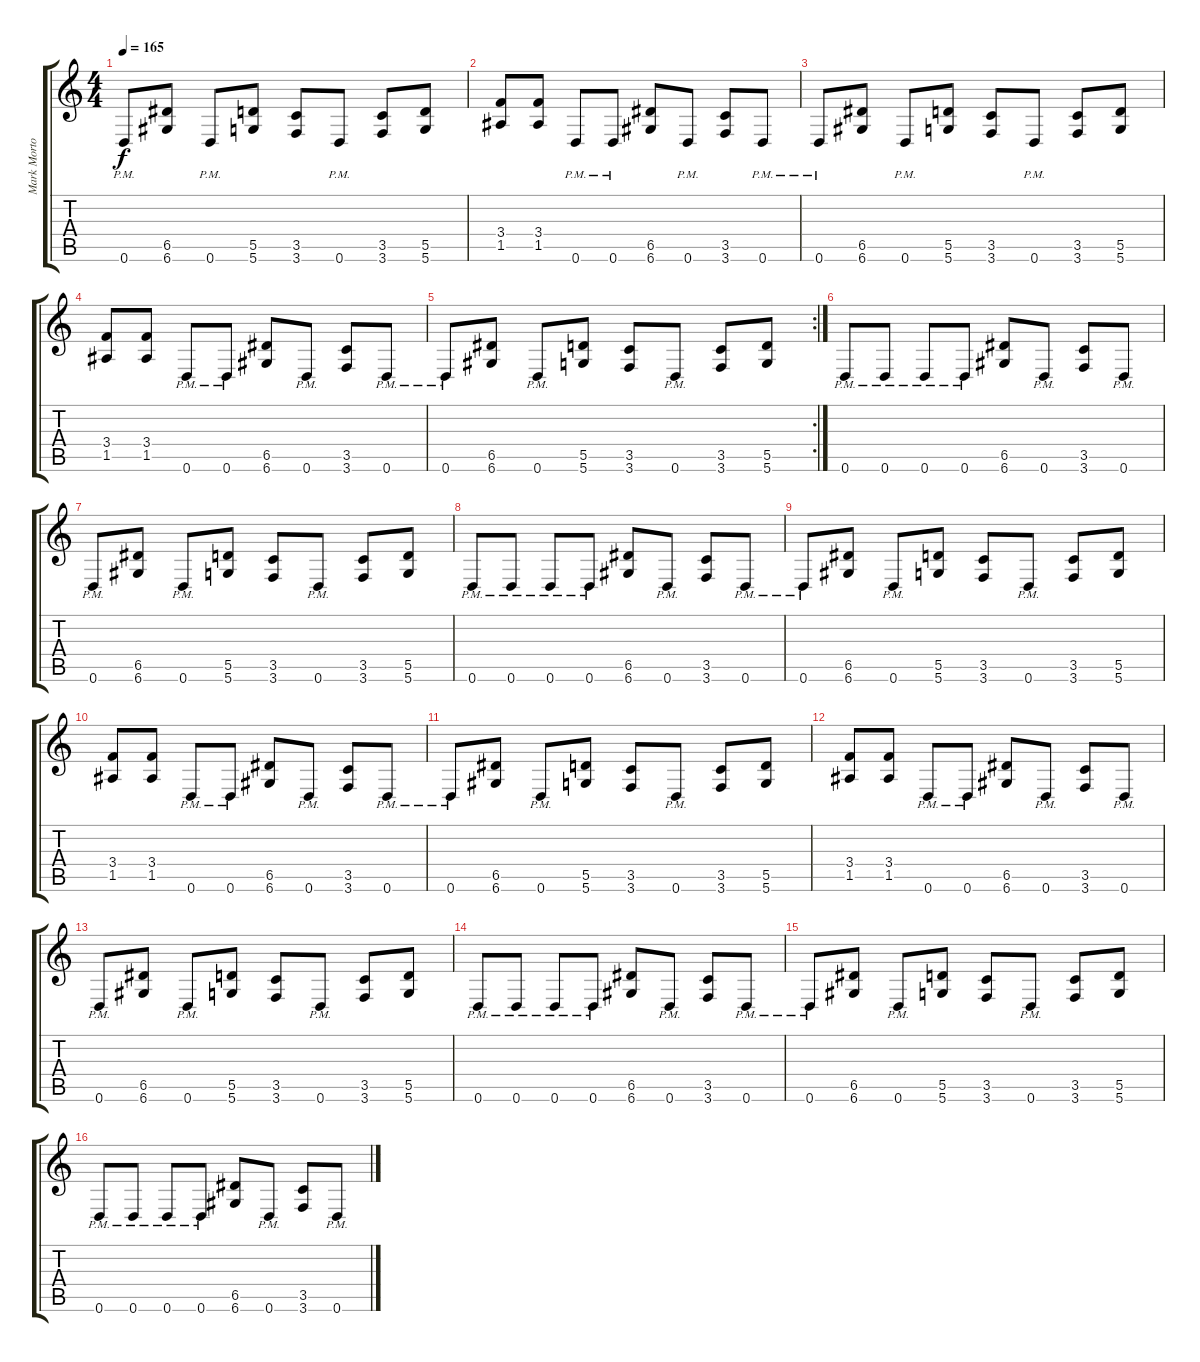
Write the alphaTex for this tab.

\track ("Mark Morton" "Mark Morto") {instrument distortionguitar}
\staff {score tabs}
\tuning (E4 B3 G3 D3 A2 D2) {hide}
\ts (4 4)
\tempo 165
\clef g2
\ks c
0.6{pm}.8{dy f} (6.5 6.6).8 0.6{pm}.8 (5.5 5.6).8 (3.5 3.6).8 0.6{pm}.8 (3.5 3.6).8 (5.5 5.6).8 |
(3.4 1.5).8 (3.4 1.5).8 0.6{pm}.8 0.6{pm}.8 (6.5 6.6).8 0.6{pm}.8 (3.5 3.6).8 0.6{pm}.8 |
0.6{pm}.8 (6.5 6.6).8 0.6{pm}.8 (5.5 5.6).8 (3.5 3.6).8 0.6{pm}.8 (3.5 3.6).8 (5.5 5.6).8 |
(3.4 1.5).8 (3.4 1.5).8 0.6{pm}.8 0.6{pm}.8 (6.5 6.6).8 0.6{pm}.8 (3.5 3.6).8 0.6{pm}.8 |
\rc 2
0.6{pm}.8 (6.5 6.6).8 0.6{pm}.8 (5.5 5.6).8 (3.5 3.6).8 0.6{pm}.8 (3.5 3.6).8 (5.5 5.6).8 |
0.6{pm}.8 0.6{pm}.8 0.6{pm}.8 0.6{pm}.8 (6.5 6.6).8 0.6{pm}.8 (3.5 3.6).8 0.6{pm}.8 |
0.6{pm}.8 (6.5 6.6).8 0.6{pm}.8 (5.5 5.6).8 (3.5 3.6).8 0.6{pm}.8 (3.5 3.6).8 (5.5 5.6).8 |
0.6{pm}.8 0.6{pm}.8 0.6{pm}.8 0.6{pm}.8 (6.5 6.6).8 0.6{pm}.8 (3.5 3.6).8 0.6{pm}.8 |
0.6{pm}.8 (6.5 6.6).8 0.6{pm}.8 (5.5 5.6).8 (3.5 3.6).8 0.6{pm}.8 (3.5 3.6).8 (5.5 5.6).8 |
(3.4 1.5).8 (3.4 1.5).8 0.6{pm}.8 0.6{pm}.8 (6.5 6.6).8 0.6{pm}.8 (3.5 3.6).8 0.6{pm}.8 |
0.6{pm}.8 (6.5 6.6).8 0.6{pm}.8 (5.5 5.6).8 (3.5 3.6).8 0.6{pm}.8 (3.5 3.6).8 (5.5 5.6).8 |
(3.4 1.5).8 (3.4 1.5).8 0.6{pm}.8 0.6{pm}.8 (6.5 6.6).8 0.6{pm}.8 (3.5 3.6).8 0.6{pm}.8 |
0.6{pm}.8 (6.5 6.6).8 0.6{pm}.8 (5.5 5.6).8 (3.5 3.6).8 0.6{pm}.8 (3.5 3.6).8 (5.5 5.6).8 |
0.6{pm}.8 0.6{pm}.8 0.6{pm}.8 0.6{pm}.8 (6.5 6.6).8 0.6{pm}.8 (3.5 3.6).8 0.6{pm}.8 |
0.6{pm}.8 (6.5 6.6).8 0.6{pm}.8 (5.5 5.6).8 (3.5 3.6).8 0.6{pm}.8 (3.5 3.6).8 (5.5 5.6).8 |
0.6{pm}.8 0.6{pm}.8 0.6{pm}.8 0.6{pm}.8 (6.5 6.6).8 0.6{pm}.8 (3.5 3.6).8 0.6{pm}.8
